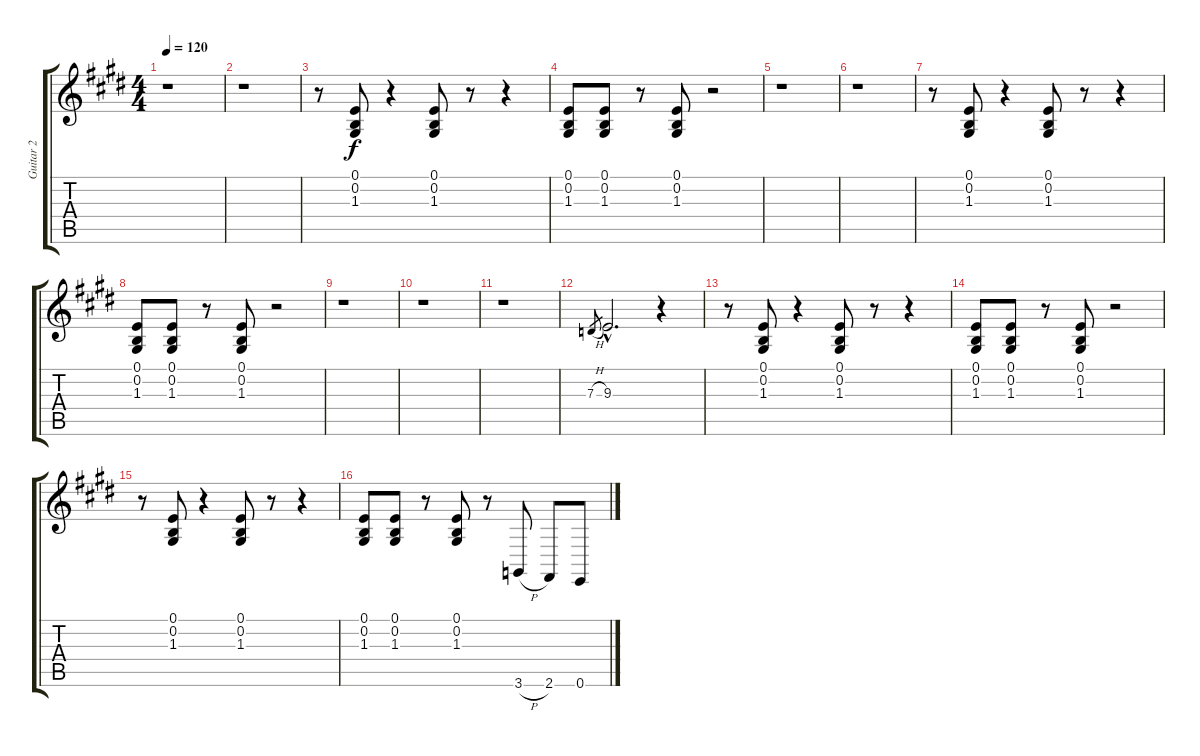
\track ("Guitar 2" "Guitar 2") {instrument lead5charang}
\staff {score tabs}
\tuning (E4 B3 G3 D3 A2 E2) {hide}
\ts (4 4)
\tempo 120
\clef g2
\ks e
r.1{dy f} |
r.1 |
r.8 (0.1 0.2 1.3).8 r.4 (0.1 0.2 1.3).8 r.8 r.4 |
(0.1 0.2 1.3).8 (0.1 0.2 1.3).8 r.8 (0.1 0.2 1.3).8 r.2 |
r.1 |
r.1 |
r.8 (0.1 0.2 1.3).8 r.4 (0.1 0.2 1.3).8 r.8 r.4 |
(0.1 0.2 1.3).8 (0.1 0.2 1.3).8 r.8 (0.1 0.2 1.3).8 r.2 |
r.1 |
r.1 |
r.1 |
7.3{h}.8{gr} 9.3{hac}.2{d} r.4 |
r.8 (0.1 0.2 1.3).8 r.4 (0.1 0.2 1.3).8 r.8 r.4 |
(0.1 0.2 1.3).8 (0.1 0.2 1.3).8 r.8 (0.1 0.2 1.3).8 r.2 |
r.8 (0.1 0.2 1.3).8 r.4 (0.1 0.2 1.3).8 r.8 r.4 |
(0.1 0.2 1.3).8 (0.1 0.2 1.3).8 r.8 (0.1 0.2 1.3).8 r.8 3.6{h}.8 2.6.8 0.6.8
